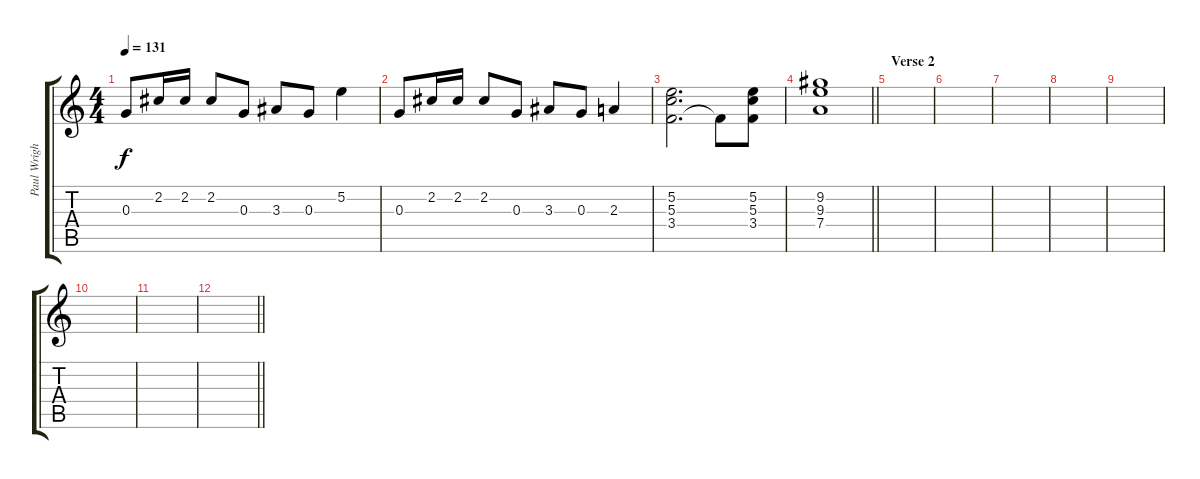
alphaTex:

\track ("Paul Wright" "Paul Wrigh") {instrument overdrivenguitar}
\staff {score tabs}
\tuning (E4 B3 G3 D3 A2 E2) {hide}
\ts (4 4)
\tempo 131
\clef g2
\ks c
0.3.8{dy f} 2.2.16 2.2.16 2.2.8 0.3.8 3.3.8 0.3.8 5.2.4 |
0.3.8 2.2.16 2.2.16 2.2.8 0.3.8 3.3.8 0.3.8 2.3.4 |
(5.2 5.3 3.4).2{d} 3.4{t}.8 (5.2 5.3 3.4).8 |
\barLineRight lightlight
(9.2 9.3 7.4).1 |
\section ("" "Verse 2")
|
|
|
|
|
|
|
\barLineRight lightlight
